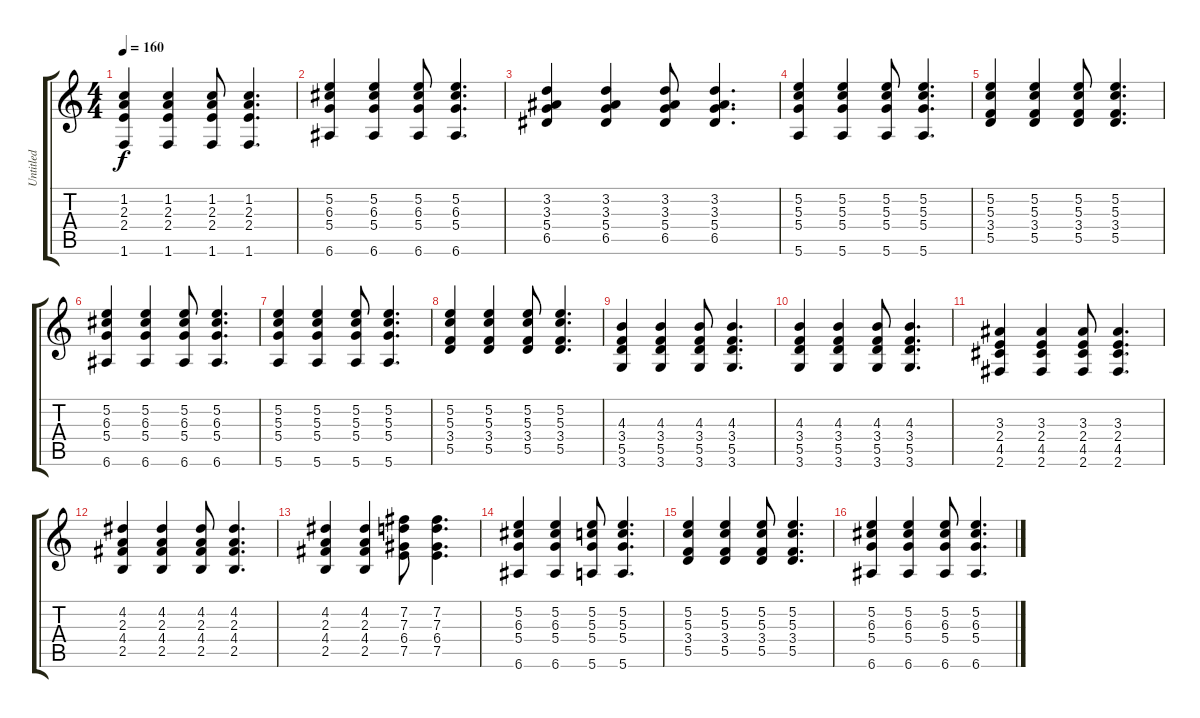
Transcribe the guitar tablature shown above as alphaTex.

\track ("Untitled" "Untitled") {instrument acousticguitarnylon}
\staff {score tabs}
\tuning (E4 B3 G3 D3 A2 E2) {hide}
\ts (4 4)
\tempo 160
\clef g2
\ks c
(1.2 2.3 2.4 1.6).4{dy f} (1.2 2.3 2.4 1.6).4 (1.2 2.3 2.4 1.6).8 (1.2 2.3 2.4 1.6).4{d} |
(5.2 6.3 5.4 6.6).4 (5.2 6.3 5.4 6.6).4 (5.2 6.3 5.4 6.6).8 (5.2 6.3 5.4 6.6).4{d} |
(3.2 3.3 5.4 6.5).4 (3.2 3.3 5.4 6.5).4 (3.2 3.3 5.4 6.5).8 (3.2 3.3 5.4 6.5).4{d} |
(5.2 5.3 5.4 5.6).4 (5.2 5.3 5.4 5.6).4 (5.2 5.3 5.4 5.6).8 (5.2 5.3 5.4 5.6).4{d} |
(5.2 5.3 3.4 5.5).4 (5.2 5.3 3.4 5.5).4 (5.2 5.3 3.4 5.5).8 (5.2 5.3 3.4 5.5).4{d} |
(5.2 6.3 5.4 6.6).4 (5.2 6.3 5.4 6.6).4 (5.2 6.3 5.4 6.6).8 (5.2 6.3 5.4 6.6).4{d} |
(5.2 5.3 5.4 5.6).4 (5.2 5.3 5.4 5.6).4 (5.2 5.3 5.4 5.6).8 (5.2 5.3 5.4 5.6).4{d} |
(5.2 5.3 3.4 5.5).4 (5.2 5.3 3.4 5.5).4 (5.2 5.3 3.4 5.5).8 (5.2 5.3 3.4 5.5).4{d} |
(4.3 3.4 5.5 3.6).4 (4.3 3.4 5.5 3.6).4 (4.3 3.4 5.5 3.6).8 (4.3 3.4 5.5 3.6).4{d} |
(4.3 3.4 5.5 3.6).4 (4.3 3.4 5.5 3.6).4 (4.3 3.4 5.5 3.6).8 (4.3 3.4 5.5 3.6).4{d} |
(3.3 2.4 4.5 2.6).4 (3.3 2.4 4.5 2.6).4 (3.3 2.4 4.5 2.6).8 (3.3 2.4 4.5 2.6).4{d} |
(4.2 2.3 4.4 2.5).4 (4.2 2.3 4.4 2.5).4 (4.2 2.3 4.4 2.5).8 (4.2 2.3 4.4 2.5).4{d} |
(4.2 2.3 4.4 2.5).4 (4.2 2.3 4.4 2.5).4 (7.2 7.3 6.4 7.5).8 (7.2 7.3 6.4 7.5).4{d} |
(5.2 6.3 5.4 6.6).4 (5.2 6.3 5.4 6.6).4 (5.2 5.3 5.4 5.6).8 (5.2 5.3 5.4 5.6).4{d} |
(5.2 5.3 3.4 5.5).4 (5.2 5.3 3.4 5.5).4 (5.2 5.3 3.4 5.5).8 (5.2 5.3 3.4 5.5).4{d} |
(5.2 6.3 5.4 6.6).4 (5.2 6.3 5.4 6.6).4 (5.2 6.3 5.4 6.6).8 (5.2 6.3 5.4 6.6).4{d}
